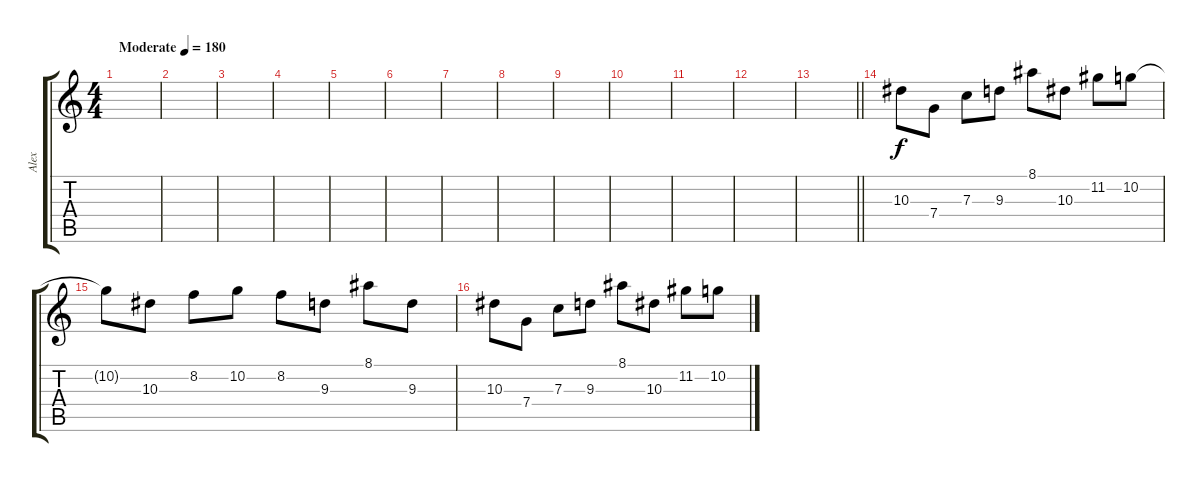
\track ("Alex" "Alex") {instrument distortionguitar}
\staff {score tabs}
\tuning (D4 A3 F3 C3 G2 C2) {hide}
\ts (4 4)
\tempo (180 "Moderate")
\clef g2
\ks c
|
|
|
|
|
|
|
|
|
|
|
|
\barLineRight lightlight
|
\section ("" "")
10.3.8 7.4.8 7.3.8 9.3.8 8.1.8 10.3.8 11.2.8 10.2.8 |
10.2{t}.8 10.3.8 8.2.8 10.2.8 8.2.8 9.3.8 8.1.8 9.3.8 |
10.3.8 7.4.8 7.3.8 9.3.8 8.1.8 10.3.8 11.2.8 10.2.8
